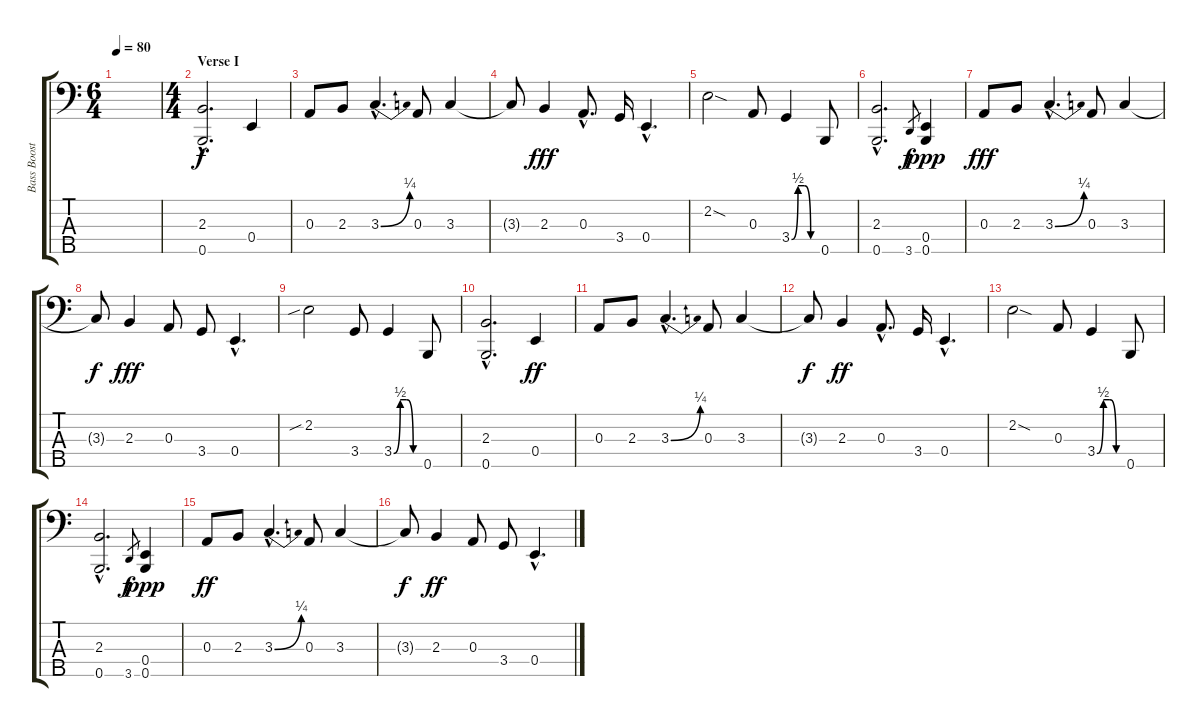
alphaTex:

\track ("Bass Boost" "Bass Boost") {instrument synthbass2}
\staff {score tabs}
\tuning (G2 D2 A1 E1 B0) {hide}
\ts (6 4)
\tempo 80
\clef f4
\ks c
|
\ts (4 4)
\section ("" "Verse I")
(2.3{hac} 0.5{hac}).2{d} 0.4.4 |
0.3.8 2.3.8 3.3{be (bend 0 0 60 1) hac}.4{d} 0.3.8 3.3.4 |
3.3{t}.8{dy f} 2.3.4{dy fff} 0.3{hac}.8{d} 3.4.16 0.4{hac}.4{d} |
2.2{sod}.2 0.3.8 3.4{be (custom 0 0 15 2 30 2 45 0 60 0)}.4 0.5.8 |
(2.3{hac} 0.5{hac}).2{d} 3.5.8{gr dy f} (0.4 0.5).4{dy ppp} |
0.3.8{dy fff} 2.3.8 3.3{be (bend 0 0 60 1) hac}.4{d} 0.3.8 3.3.4 |
3.3{t}.8{dy f} 2.3.4{dy fff} 0.3.8 3.4.8 0.4{hac}.4{d} |
2.2{sib}.2 3.4.8 3.4{be (custom 0 0 15 2 30 2 45 0 60 0)}.4 0.5.8 |
(2.3{hac} 0.5{hac}).2{d} 0.4.4{dy ff} |
0.3.8 2.3.8 3.3{be (bend 0 0 60 1) hac}.4{d} 0.3.8 3.3.4 |
3.3{t}.8{dy f} 2.3.4{dy ff} 0.3{hac}.8{d} 3.4.16 0.4{hac}.4{d} |
2.2{sod}.2 0.3.8 3.4{be (custom 0 0 15 2 30 2 45 0 60 0)}.4 0.5.8 |
(2.3{hac} 0.5{hac}).2{d} 3.5.8{gr dy f} (0.4 0.5).4{dy ppp} |
0.3.8{dy ff} 2.3.8 3.3{be (bend 0 0 60 1) hac}.4{d} 0.3.8 3.3.4 |
3.3{t}.8{dy f} 2.3.4{dy ff} 0.3.8 3.4.8 0.4{hac}.4{d}
